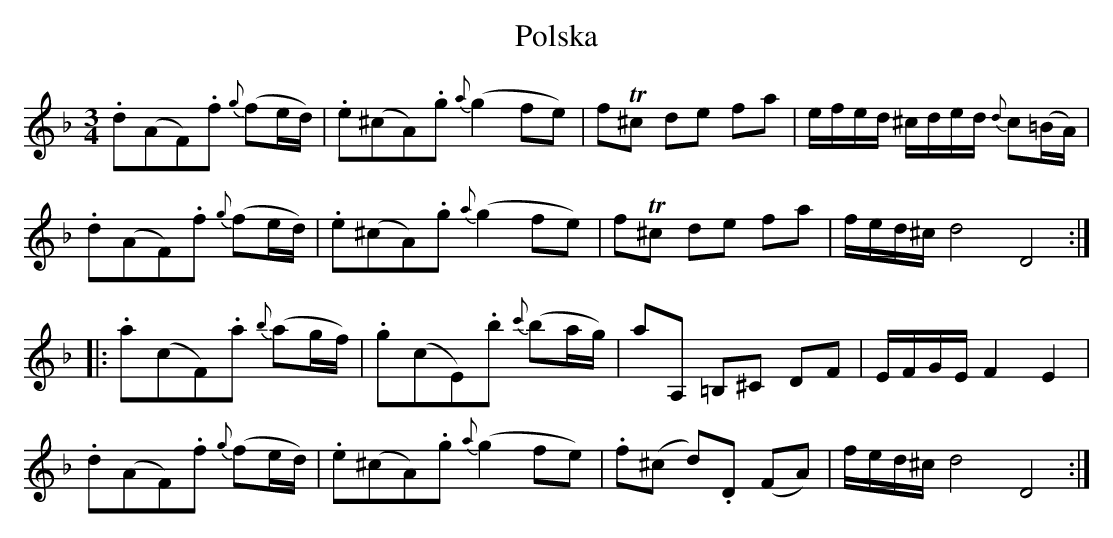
X:1
T:Polska
M:3/4
L:1/8
K:Dm
.d(AF).f {g}(fe/d/) | .e(^cA).g {a}(g2fe) | fT^c de fa | e/f/e/d/ ^c/d/e/d/ {d}c(=B/A/) |
.d(AF).f {g}(fe/d/) | .e(^cA).g {a}(g2fe) | fT^c de fa | f/e/d/^c/ d4 D4 ::
.a(cF).a {b}(ag/f/) | .g(cE).b {c'}(ba/g/) | aA, =B,^C DF | E/F/G/E/ F2 E2 |
.d(AF).f {g}(fe/d/) | .e(^cA).g {a}(g2fe) |.f(^c d).D (FA)| f/e/d/^c/ d4 D4 :|
